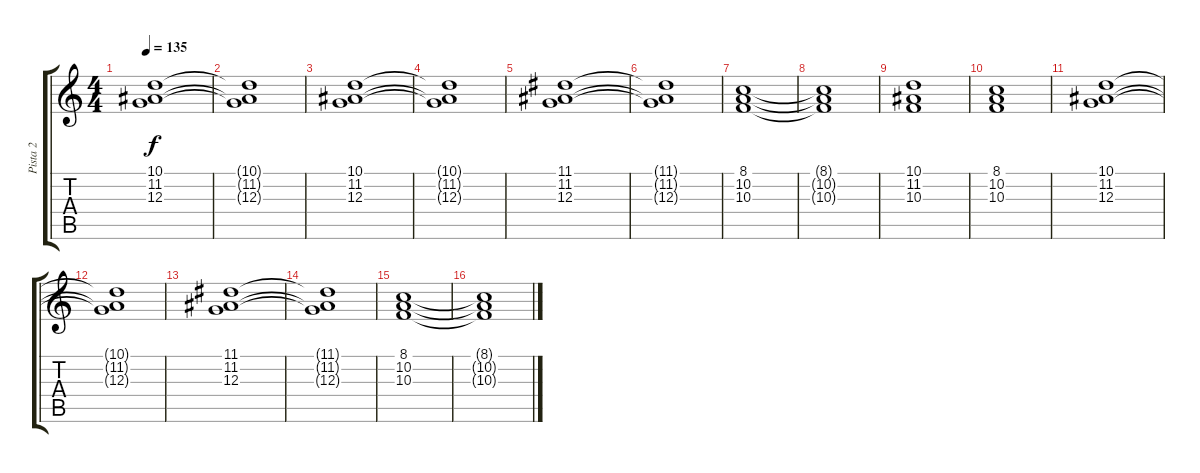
\track ("Pista 2" "Pista 2") {instrument choiraahs}
\staff {score tabs}
\tuning (E4 B3 G3 D3 A2 E2) {hide}
\ts (4 4)
\tempo 135
\clef g2
\ks c
(10.1 11.2 12.3).1{dy f volume 3} |
(10.1{t} 11.2{t} 12.3{t}).1 |
(10.1 11.2 12.3).1{volume 9} |
(10.1{t} 11.2{t} 12.3{t}).1 |
(11.1 11.2 12.3).1 |
(11.1{t} 11.2{t} 12.3{t}).1 |
(8.1 10.2 10.3).1 |
(8.1{t} 10.2{t} 10.3{t}).1 |
(10.1 11.2 10.3).1 |
(8.1 10.2 10.3).1 |
(10.1 11.2 12.3).1 |
(10.1{t} 11.2{t} 12.3{t}).1 |
(11.1 11.2 12.3).1 |
(11.1{t} 11.2{t} 12.3{t}).1 |
(8.1 10.2 10.3).1 |
(8.1{t} 10.2{t} 10.3{t}).1
